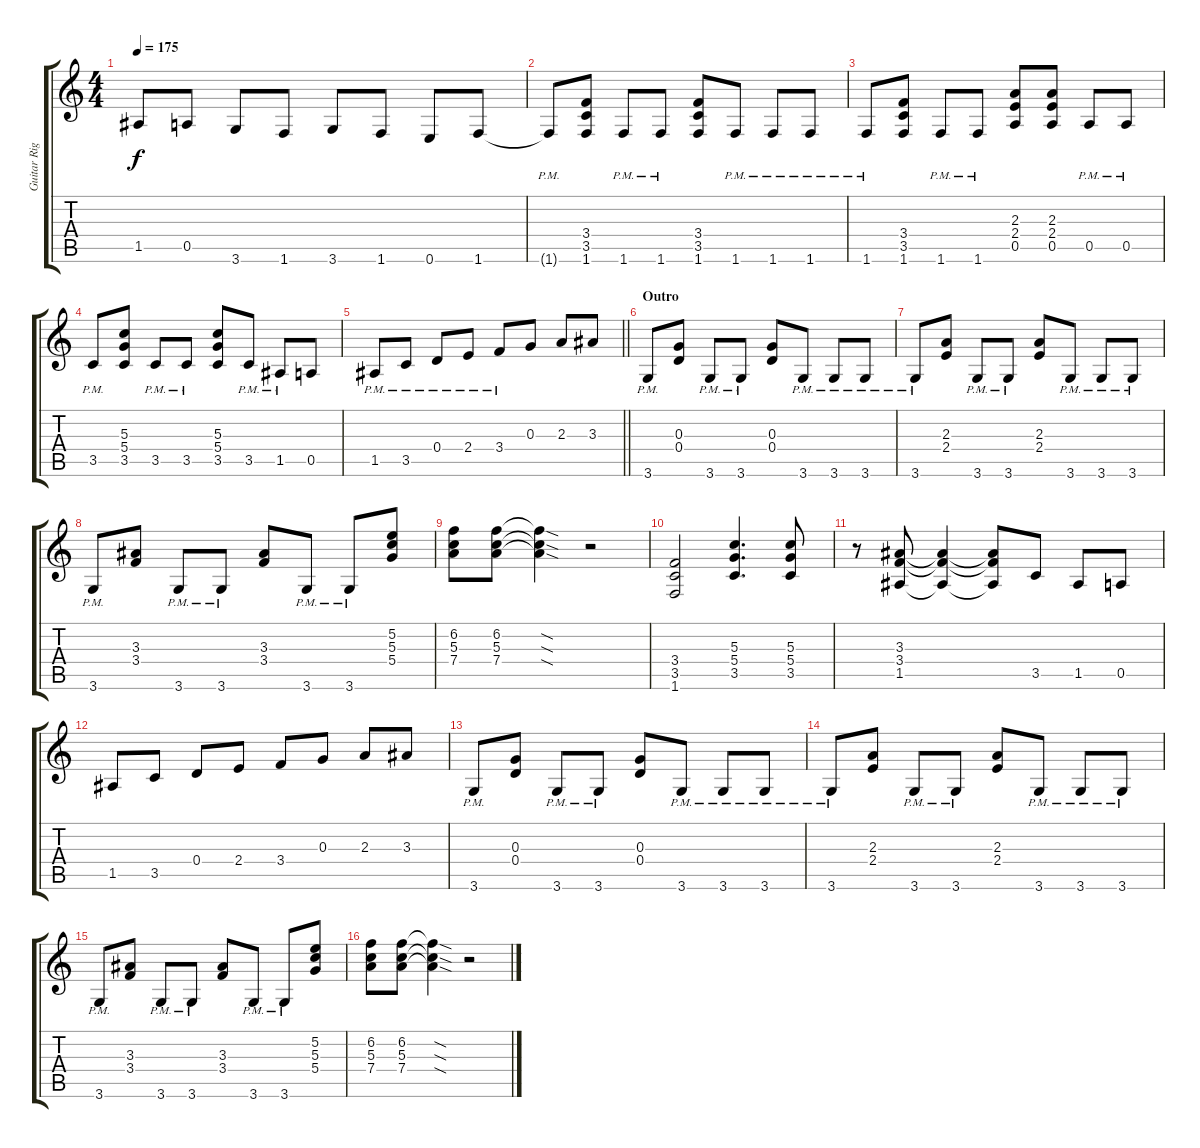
\track ("Guitar Right" "Guitar Rig") {instrument overdrivenguitar}
\staff {score tabs}
\tuning (E4 B3 G3 D3 A2 E2) {hide}
\ts (4 4)
\tempo 175
\clef g2
\ks c
1.5{t}.8{dy f} 0.5.8 3.6.8 1.6.8 3.6.8 1.6.8 0.6.8 1.6.8 |
1.6{pm t}.8 (3.4 3.5 1.6).8 1.6{pm}.8 1.6{pm}.8 (3.4 3.5 1.6).8 1.6{pm}.8 1.6{pm}.8 1.6{pm}.8 |
1.6{pm}.8 (3.4 3.5 1.6).8 1.6{pm}.8 1.6{pm}.8 (2.3 2.4 0.5).8 (2.3 2.4 0.5).8 0.5{pm}.8 0.5{pm}.8 |
3.5{pm}.8 (5.3 5.4 3.5).8 3.5{pm}.8 3.5{pm}.8 (5.3 5.4 3.5).8 3.5{pm}.8 1.5{pm}.8 0.5.8 |
\barLineRight lightlight
1.5{pm}.8 3.5{pm}.8 0.4{pm}.8 2.4{pm}.8 3.4{pm}.8 0.3.8 2.3.8 3.3.8 |
\section ("" "Outro")
3.6{pm}.8 (0.3 0.4).8 3.6{pm}.8 3.6{pm}.8 (0.3 0.4).8 3.6{pm}.8 3.6{pm}.8 3.6{pm}.8 |
3.6{pm}.8 (2.3 2.4).8 3.6{pm}.8 3.6{pm}.8 (2.3 2.4).8 3.6{pm}.8 3.6{pm}.8 3.6{pm}.8 |
3.6{pm}.8 (3.3 3.4).8 3.6{pm}.8 3.6{pm}.8 (3.3 3.4).8 3.6{pm}.8 3.6{pm}.8 (5.2 5.3 5.4).8 |
(6.2 5.3 7.4).8 (6.2 5.3 7.4).8 (6.2{sod t} 5.3{sod t} 7.4{sod t}).4 r.2 |
(3.4 3.5 1.6).2 (5.3 5.4 3.5).4{d} (5.3 5.4 3.5).8 |
r.8 (3.3 3.4 1.5).8 (3.3{t} 3.4{t} 1.5{t}).4 (3.3{t} 3.4{t} 1.5{t}).8 3.5.8 1.5.8 0.5.8 |
1.5.8 3.5.8 0.4.8 2.4.8 3.4.8 0.3.8 2.3.8 3.3.8 |
3.6{pm}.8 (0.3 0.4).8 3.6{pm}.8 3.6{pm}.8 (0.3 0.4).8 3.6{pm}.8 3.6{pm}.8 3.6{pm}.8 |
3.6{pm}.8 (2.3 2.4).8 3.6{pm}.8 3.6{pm}.8 (2.3 2.4).8 3.6{pm}.8 3.6{pm}.8 3.6{pm}.8 |
3.6{pm}.8 (3.3 3.4).8 3.6{pm}.8 3.6{pm}.8 (3.3 3.4).8 3.6{pm}.8 3.6{pm}.8 (5.2 5.3 5.4).8 |
(6.2 5.3 7.4).8 (6.2 5.3 7.4).8 (6.2{sod t} 5.3{sod t} 7.4{sod t}).4 r.2
